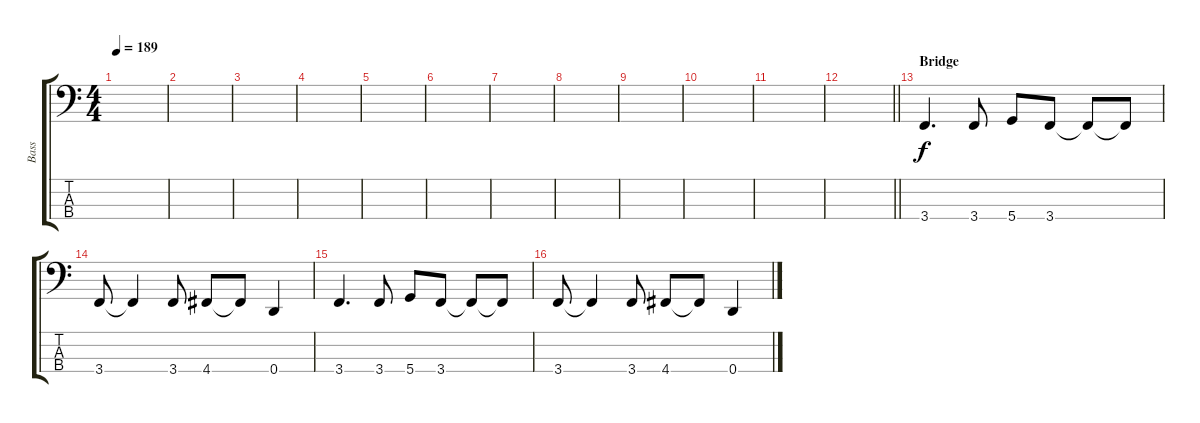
\track ("Bass" "Bass") {instrument slapbass1}
\staff {score tabs}
\tuning (G2 D2 A1 D1) {hide}
\ts (4 4)
\tempo 189
\clef f4
\ks c
|
|
|
|
|
|
|
|
|
|
|
\barLineRight lightlight
|
\section ("" "Bridge")
3.4.4{d} 3.4.8 5.4.8 3.4.8 3.4{t}.8 3.4{t}.8 |
3.4.8 3.4{t}.4 3.4.8 4.4.8 4.4{t}.8 0.4.4 |
3.4.4{d} 3.4.8 5.4.8 3.4.8 3.4{t}.8 3.4{t}.8 |
3.4.8 3.4{t}.4 3.4.8 4.4.8 4.4{t}.8 0.4.4
